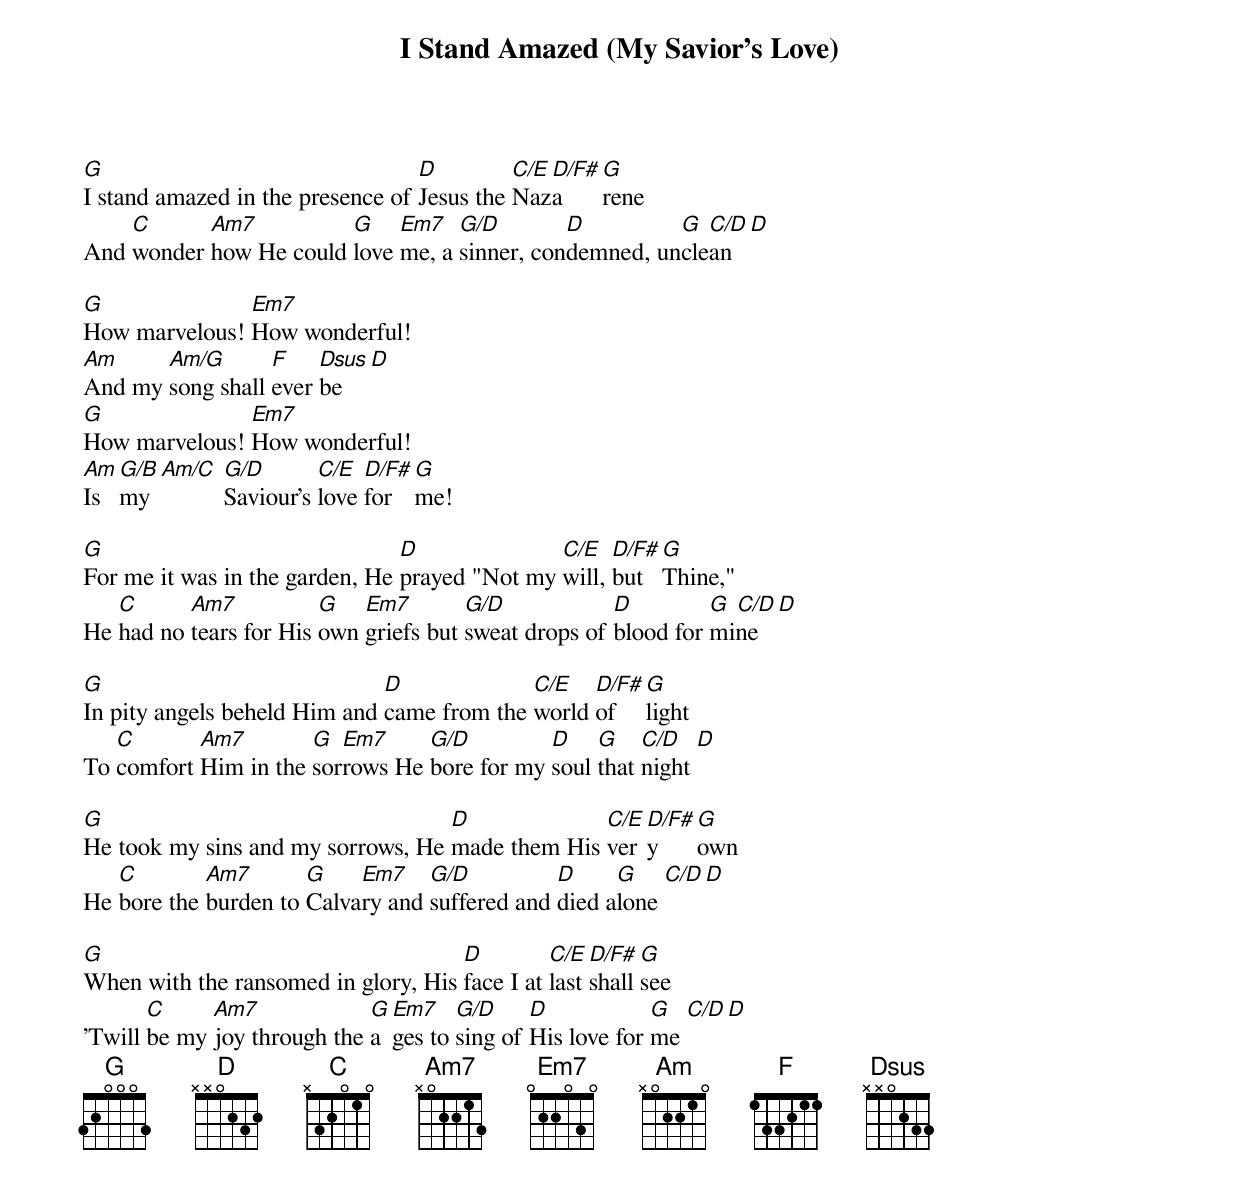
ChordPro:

{title: I Stand Amazed (My Savior's Love)}
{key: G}
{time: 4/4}
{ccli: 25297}
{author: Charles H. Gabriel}
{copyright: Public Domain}

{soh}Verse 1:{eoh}
[G]I stand amazed in the presence of [D]Jesus the [C/E]Naz[D/F#]a[G]rene
And [C]wonder [Am7]how He could [G]love [Em7]me, a [G/D]sinner, con[D]demned, un[G  C/D]clean [D]

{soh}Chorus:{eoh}
[G]How marvelous! [Em7]How wonderful!
[Am]And my [Am/G]song shall [F]ever [Dsus]be [D]
[G]How marvelous! [Em7]How wonderful!
[Am]Is [G/B]my [Am/C] [G/D]Saviour's [C/E]love [D/F#]for [G]me!

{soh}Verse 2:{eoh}
[G]For me it was in the garden, He [D]prayed "Not my [C/E]will, [D/F#]but [G]Thine,"
He [C]had no [Am7]tears for His [G]own [Em7]griefs but [G/D]sweat drops of [D]blood for [G  C/D]mine [D]

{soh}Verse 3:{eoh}
[G]In pity angels beheld Him and [D]came from the [C/E]world [D/F#]of [G]light
To [C]comfort [Am7]Him in the [G]sor[Em7]rows He [G/D]bore for my [D]soul [G]that [C/D]night [D]

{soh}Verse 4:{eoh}
[G]He took my sins and my sorrows, He [D]made them His [C/E]ver[D/F#]y [G]own
He [C]bore the [Am7]burden to [G]Calva[Em7]ry and [G/D]suffered and [D]died a[G]lone [C/D][D]

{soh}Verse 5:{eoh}
[G]When with the ransomed in glory, His [D]face I at [C/E]last [D/F#]shall [G]see
'Twill [C]be my [Am7]joy through the [G]a[Em7]ges to [G/D]sing of [D]His love for [G]me [C/D][D]
